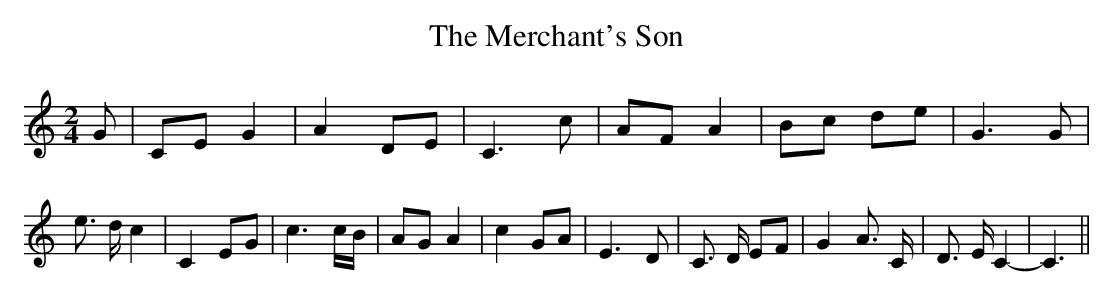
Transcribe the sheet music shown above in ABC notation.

X:1
T:The Merchant's Son
M:2/4
L:1/8
K:C
 G| CE G2| A2 DE| C3 c| AF A2|B-c de| G3 G| e3/2 d/2 c2| C2 EG| c3 c/2B/2|\
 AG A2| c2 GA| E3 D| C3/2 D/2 EF| G2 A3/2 C/2| D3/2 E/2 C2-| C3||
